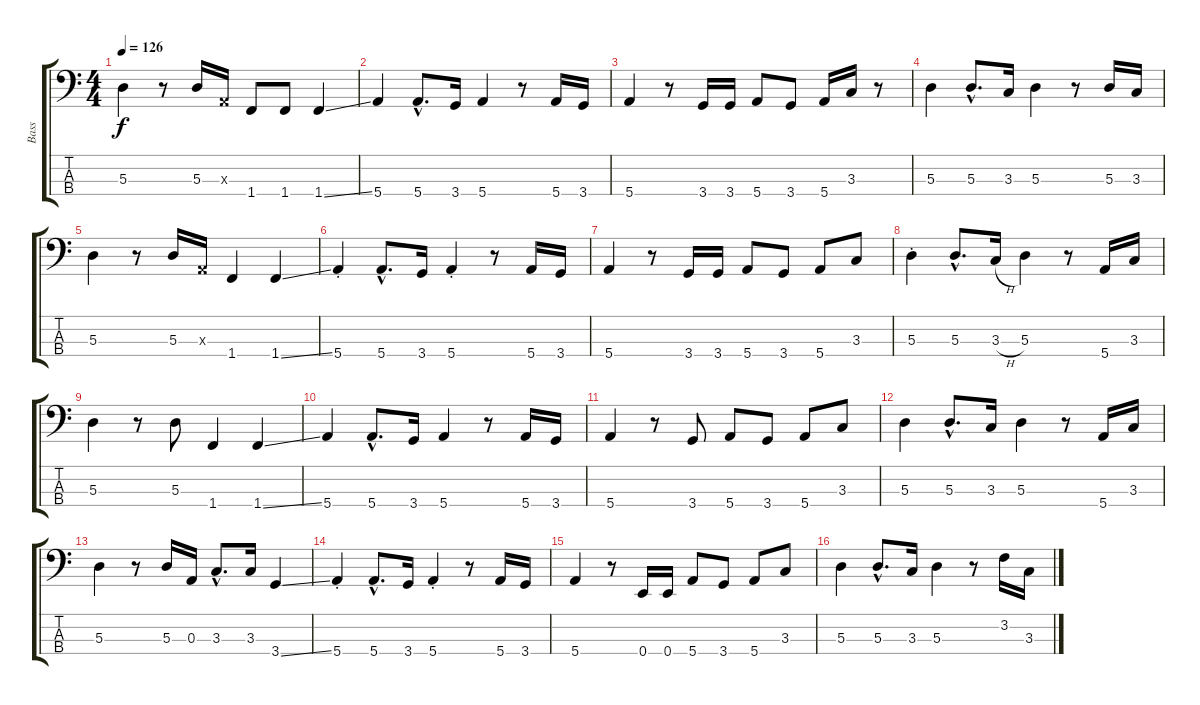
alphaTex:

\track ("Bass" "Bass") {instrument electricbasspick}
\staff {score tabs}
\tuning (G2 D2 A1 E1) {hide}
\ts (4 4)
\tempo 126
\clef f4
\ks c
5.3.4{dy f} r.8 5.3.16 0.3{x}.16 1.4.8 1.4.8 1.4{ss}.4 |
5.4.4 5.4{hac}.8{d} 3.4.16 5.4.4 r.8 5.4.16 3.4.16 |
5.4.4 r.8 3.4.16 3.4.16 5.4.8 3.4.8 5.4.16 3.3.16 r.8 |
5.3.4 5.3{hac}.8{d} 3.3.16 5.3.4 r.8 5.3.16 3.3.16 |
5.3.4 r.8 5.3.16 0.3{x}.16 1.4.4 1.4{ss}.4 |
5.4{st}.4 5.4{hac}.8{d} 3.4.16 5.4{st}.4 r.8 5.4.16 3.4.16 |
5.4.4 r.8 3.4.16 3.4.16 5.4.8 3.4.8 5.4.8 3.3.8 |
5.3{st}.4 5.3{hac}.8{d} 3.3{h}.16 5.3.4 r.8 5.4.16 3.3.16 |
5.3.4 r.8 5.3.8 1.4.4 1.4{ss}.4 |
5.4.4 5.4{hac}.8{d} 3.4.16 5.4.4 r.8 5.4.16 3.4.16 |
5.4.4 r.8 3.4.8 5.4.8 3.4.8 5.4.8 3.3.8 |
5.3.4 5.3{hac}.8{d} 3.3.16 5.3.4 r.8 5.4.16 3.3.16 |
5.3.4 r.8 5.3.16 0.3.16 3.3{hac}.8{d} 3.3.16 3.4{ss}.4 |
5.4{st}.4 5.4{hac}.8{d} 3.4.16 5.4{st}.4 r.8 5.4.16 3.4.16 |
5.4.4 r.8 0.4.16 0.4.16 5.4.8 3.4.8 5.4.8 3.3.8 |
5.3.4 5.3{hac}.8{d} 3.3.16 5.3.4 r.8 3.2.16 3.3.16
